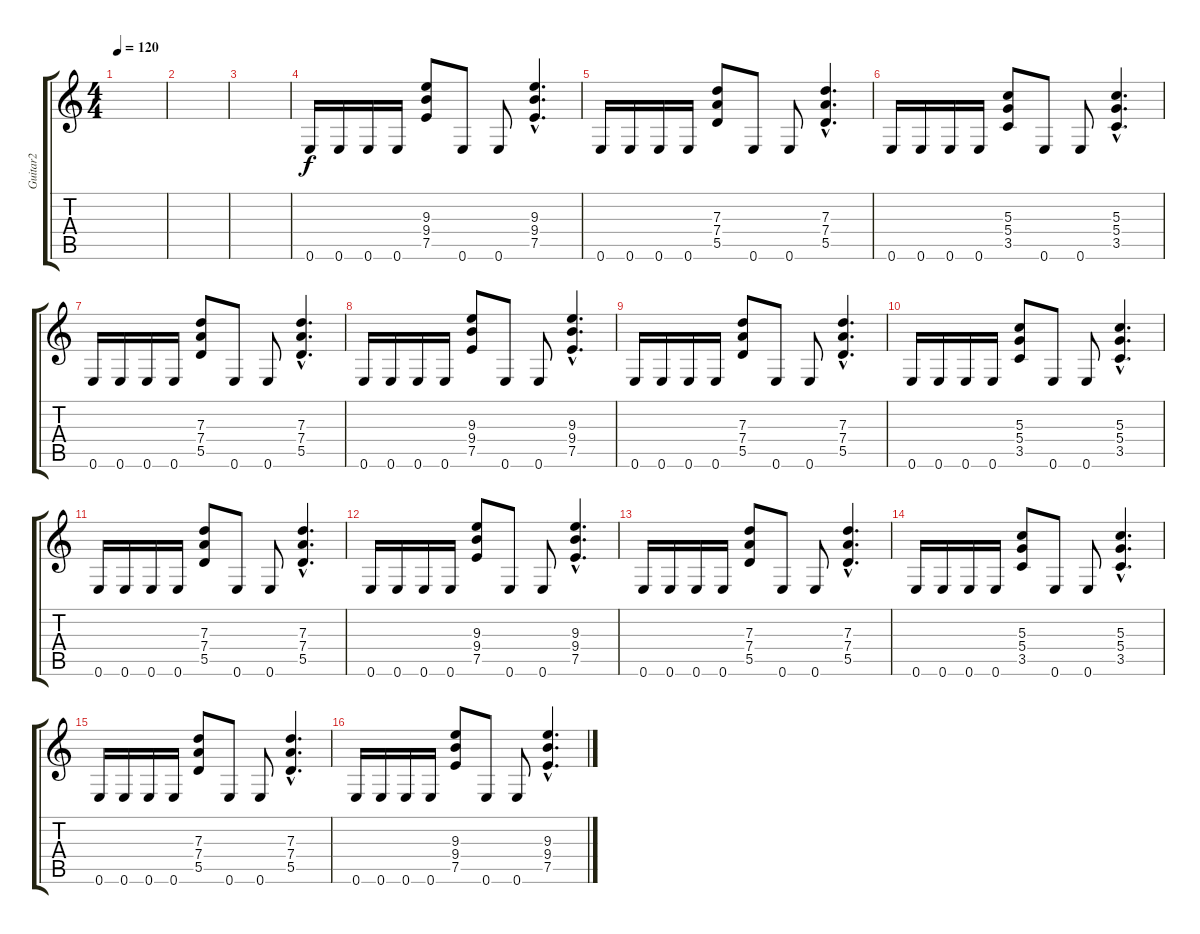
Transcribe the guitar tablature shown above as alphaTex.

\track ("Guitar2" "Guitar2") {instrument distortionguitar}
\staff {score tabs}
\tuning (E4 B3 G3 D3 A2 E2) {hide}
\ts (4 4)
\tempo 120
\clef g2
\ks c
|
|
|
0.6.16 0.6.16 0.6.16 0.6.16 (9.3 9.4 7.5).8 0.6.8 0.6.8 (9.3{hac} 9.4{hac} 7.5{hac}).4{d} |
0.6.16 0.6.16 0.6.16 0.6.16 (7.3 7.4 5.5).8 0.6.8 0.6.8 (7.3{hac} 7.4{hac} 5.5{hac}).4{d} |
0.6.16 0.6.16 0.6.16 0.6.16 (5.3 5.4 3.5).8 0.6.8 0.6.8 (5.3{hac} 5.4{hac} 3.5{hac}).4{d} |
0.6.16 0.6.16 0.6.16 0.6.16 (7.3 7.4 5.5).8 0.6.8 0.6.8 (7.3{hac} 7.4{hac} 5.5{hac}).4{d} |
0.6.16 0.6.16 0.6.16 0.6.16 (9.3 9.4 7.5).8 0.6.8 0.6.8 (9.3{hac} 9.4{hac} 7.5{hac}).4{d} |
0.6.16 0.6.16 0.6.16 0.6.16 (7.3 7.4 5.5).8 0.6.8 0.6.8 (7.3{hac} 7.4{hac} 5.5{hac}).4{d} |
0.6.16 0.6.16 0.6.16 0.6.16 (5.3 5.4 3.5).8 0.6.8 0.6.8 (5.3{hac} 5.4{hac} 3.5{hac}).4{d} |
0.6.16 0.6.16 0.6.16 0.6.16 (7.3 7.4 5.5).8 0.6.8 0.6.8 (7.3{hac} 7.4{hac} 5.5{hac}).4{d} |
0.6.16 0.6.16 0.6.16 0.6.16 (9.3 9.4 7.5).8 0.6.8 0.6.8 (9.3{hac} 9.4{hac} 7.5{hac}).4{d} |
0.6.16 0.6.16 0.6.16 0.6.16 (7.3 7.4 5.5).8 0.6.8 0.6.8 (7.3{hac} 7.4{hac} 5.5{hac}).4{d} |
0.6.16 0.6.16 0.6.16 0.6.16 (5.3 5.4 3.5).8 0.6.8 0.6.8 (5.3{hac} 5.4{hac} 3.5{hac}).4{d} |
0.6.16 0.6.16 0.6.16 0.6.16 (7.3 7.4 5.5).8 0.6.8 0.6.8 (7.3{hac} 7.4{hac} 5.5{hac}).4{d} |
0.6.16 0.6.16 0.6.16 0.6.16 (9.3 9.4 7.5).8 0.6.8 0.6.8 (9.3{hac} 9.4{hac} 7.5{hac}).4{d}
